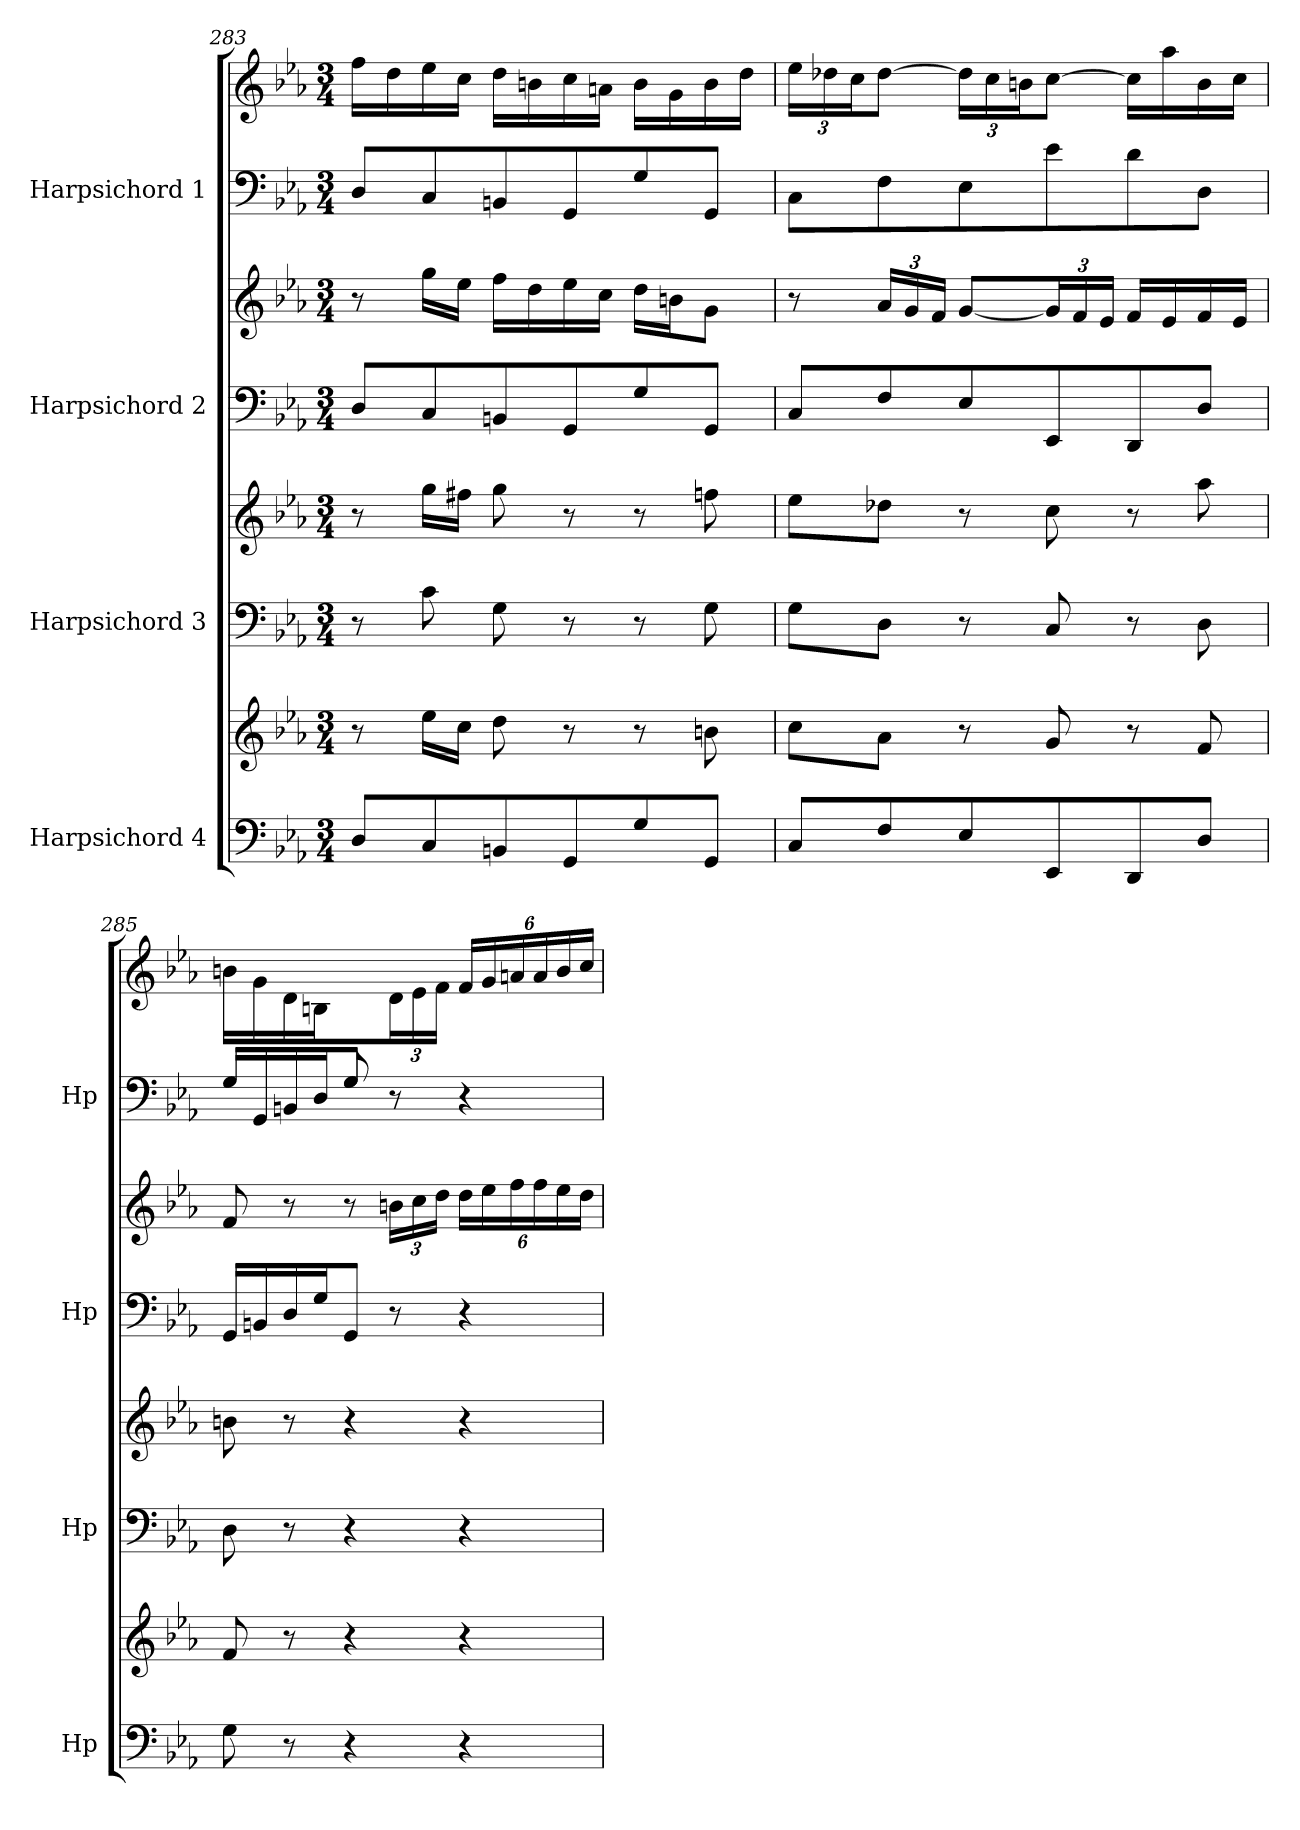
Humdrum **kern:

**kern	**kern	**kern	**kern	**kern	**kern	**kern	**kern
*part4	*part4	*part3	*part3	*part2	*part2	*part1	*part1
*staff8	*staff7	*staff6	*staff5	*staff4	*staff3	*staff2	*staff1
*I"Harpsichord 4	*	*I"Harpsichord 3	*	*I"Harpsichord 2	*	*I"Harpsichord 1	*
*I'Hp	*	*I'Hp	*	*I'Hp	*	*I'Hp	*
*clefF4	*clefG2	*clefF4	*clefG2	*clefF4	*clefG2	*clefF4	*clefG2
*k[b-e-a-]	*k[b-e-a-]	*k[b-e-a-]	*k[b-e-a-]	*k[b-e-a-]	*k[b-e-a-]	*k[b-e-a-]	*k[b-e-a-]
*M3/4	*M3/4	*M3/4	*M3/4	*M3/4	*M3/4	*M3/4	*M3/4
=283	=283	=283	=283	=283	=283	=283	=283
8D/L	8r	8r	8r	8D/L	8r	8D/L	16ff\LL
.	.	.	.	.	.	.	16dd\
8C/	16ee-\LL	8c\	16gg\LL	8C/	16gg\LL	8C/	16ee-\
.	16cc\JJ	.	16ff#X\JJ	.	16ee-\JJ	.	16cc\JJ
8BBn/	8dd\	8G\	8gg\	8BBn/	16ff\LL	8BBn/	16dd\LL
.	.	.	.	.	16dd\	.	16bn\
8GG/	8r	8r	8r	8GG/	16ee-\	8GG/	16cc\
.	.	.	.	.	16cc\JJ	.	16an\JJ
8G/	8r	8r	8r	8G/	16dd\LL	8G/	16b\LL
.	.	.	.	.	16bn\J	.	16g\
8GG/J	8bn\	8G\	8ffn\	8GG/J	8g\J	8GG/J	16b\
.	.	.	.	.	.	.	16dd\JJ
!!LO:PB:g=z
=284	=284	=284	=284	=284	=284	=284	=284
*	*	*	*	*	*	*	*Xbrackettup
8C/L	8cc\L	8G\L	8ee-\L	8C/L	8r	8C\L	24ee-\LL
.	.	.	.	.	.	.	24dd-X\
.	.	.	.	.	.	.	24cc\J
*	*	*	*	*	*Xbrackettup	*	*
8F/	8a-\J	8D\J	8dd-X\J	8F/	24a-/LL	8F\	[8dd-\J
.	.	.	.	.	24g/	.	.
.	.	.	.	.	24f/JJ	.	.
8E-/	8r	8r	8r	8E-/	[8g/L	8E-\	24dd-\LL]
.	.	.	.	.	.	.	24cc\
.	.	.	.	.	.	.	24bn\J
8EE-/	8g/	8C/	8cc\	8EE-/	24g/L]	8e-\	[8cc\J
.	.	.	.	.	24f/	.	.
.	.	.	.	.	24e-/JJ	.	.
8DD/	8r	8r	8r	8DD/	16f/LL	8d\	16cc\LL]
.	.	.	.	.	16e-/	.	16aa-\
8D/J	8f/	8D\	8aa-\	8D/J	16f/	8D\J	16b\
.	.	.	.	.	16e-/JJ	.	16cc\JJ
=285	=285	=285	=285	=285	=285	=285	=285
*	*	*	*	*	*	*^	*
8G\	8f/	8D\	8bn\	16GG/LL	8f/	4ryy	16G/LL	16bn\LL
.	.	.	.	16BBn/	.	.	16GG/	16g\
8r	8r	8r	8r	16D/	8r	.	16BBn/	16d\
.	.	.	.	16G/J	.	.	16D/J	16Bn\J
4r	4r	4r	4r	8GG/J	8r	8G/	8G/J	8ryy
.	.	.	.	8r	24bn\LL	4.ryy	8r	24d\L
.	.	.	.	.	24cc\	.	.	24e-\
.	.	.	.	.	24dd\JJ	.	.	24f\JJ
4r	4r	4r	4r	4r	24dd\LL	.	4r	24f/LL
.	.	.	.	.	24ee-\	.	.	24g/
.	.	.	.	.	24ff\	.	.	24an/
.	.	.	.	.	24ff\	.	.	24a/
.	.	.	.	.	24ee-\	.	.	24b/
.	.	.	.	.	24dd\JJ	.	.	24cc/JJ
*	*	*	*	*	*	*v	*v	*
=	=	=	=	=	=	=	=
*-	*-	*-	*-	*-	*-	*-	*-
